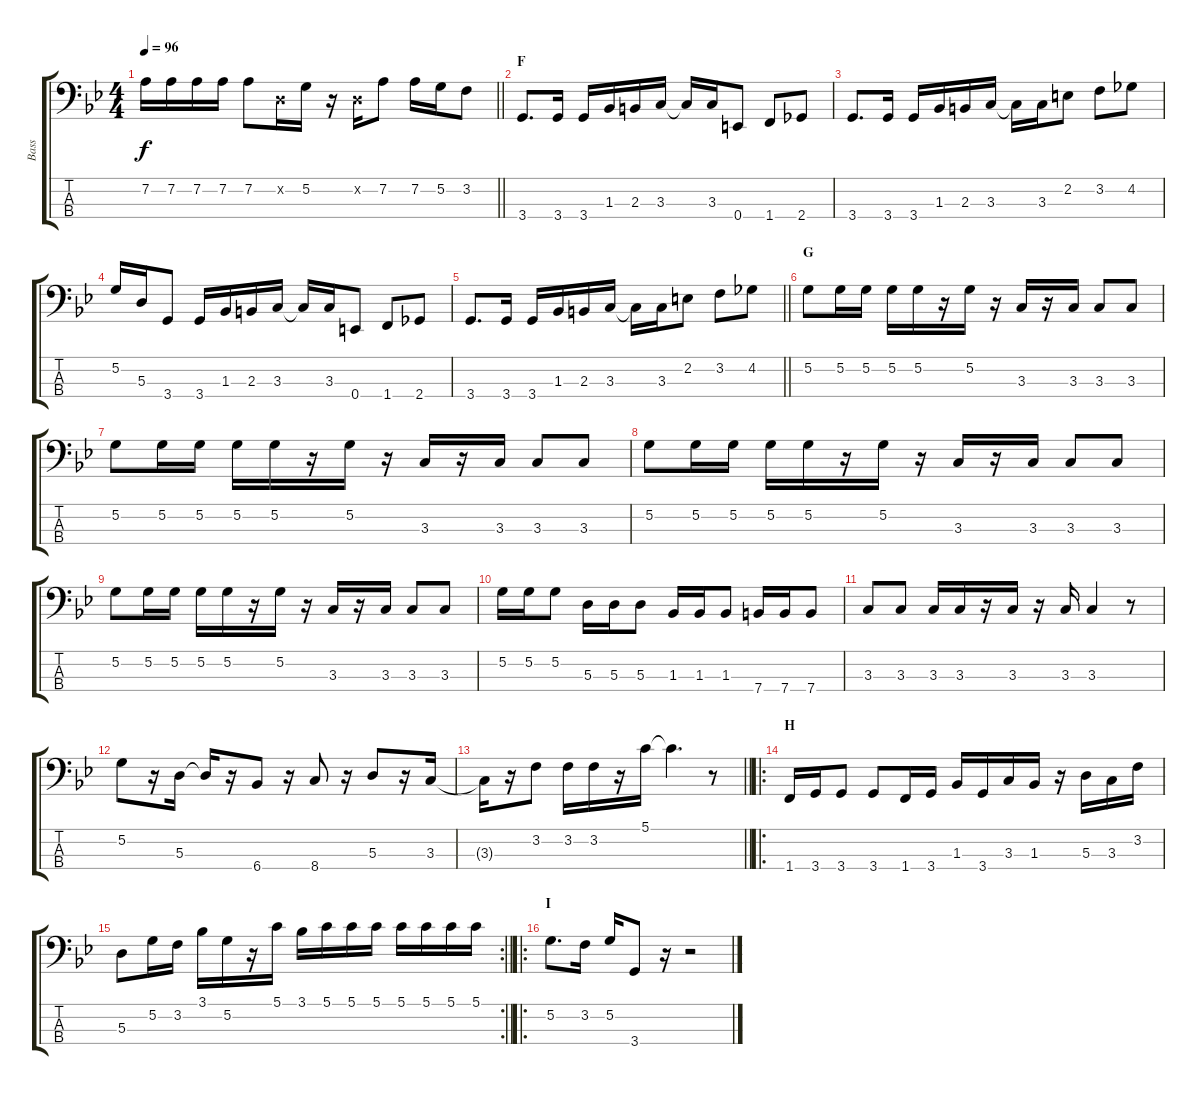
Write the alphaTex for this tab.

\track ("Bass" "Bass") {instrument electricbassfinger}
\staff {score tabs}
\tuning (G2 D2 A1 E1) {hide}
\ts (4 4)
\tempo 96
\clef f4
\barLineRight lightlight
\ks gminor
7.2.16{dy f} 7.2.16 7.2.16 7.2.16 7.2.8 0.2{x}.16 5.2.16 r.16 0.2{x}.16 7.2.8 7.2.16 5.2.16 3.2.8 |
\section ("" "F")
3.4.8{d} 3.4.16 3.4.16 1.3.16 2.3.16 3.3.16 3.3{t}.16 3.3.16 0.4.8 1.4.8 2.4.8 |
3.4.8{d} 3.4.16 3.4.16 1.3.16 2.3.16 3.3.16 3.3{t}.16 3.3.16 2.2.8 3.2.8 4.2.8 |
5.2.16 5.3.16 3.4.8 3.4.16 1.3.16 2.3.16 3.3.16 3.3{t}.16 3.3.16 0.4.8 1.4.8 2.4.8 |
\barLineRight lightlight
3.4.8{d} 3.4.16 3.4.16 1.3.16 2.3.16 3.3.16 3.3{t}.16 3.3.16 2.2.8 3.2.8 4.2.8 |
\section ("" "G")
5.2.8 5.2.16 5.2.16 5.2.16 5.2.16 r.16 5.2.16 r.16 3.3.16 r.16 3.3.16 3.3.8 3.3.8 |
5.2.8 5.2.16 5.2.16 5.2.16 5.2.16 r.16 5.2.16 r.16 3.3.16 r.16 3.3.16 3.3.8 3.3.8 |
5.2.8 5.2.16 5.2.16 5.2.16 5.2.16 r.16 5.2.16 r.16 3.3.16 r.16 3.3.16 3.3.8 3.3.8 |
5.2.8 5.2.16 5.2.16 5.2.16 5.2.16 r.16 5.2.16 r.16 3.3.16 r.16 3.3.16 3.3.8 3.3.8 |
5.2.16 5.2.16 5.2.8 5.3.16 5.3.16 5.3.8 1.3.16 1.3.16 1.3.8 7.4.16 7.4.16 7.4.8 |
3.3.8 3.3.8 3.3.16 3.3.16 r.16 3.3.16 r.16 3.3.16 3.3.4 r.8 |
5.2.8 r.16 5.3.16 5.3{t}.16 r.16 6.4.8 r.16 8.4.8 r.16 5.3.8 r.16 3.3.16 |
\barLineRight lightlight
3.3{t}.16 r.16 3.2.8 3.2.16 3.2.16 r.16 5.1.16 5.1{t}.4{d} r.8 |
\ro
\section ("" "H")
1.4.16 3.4.16 3.4.8 3.4.8 1.4.16 3.4.16 1.3.16 3.4.16 3.3.16 1.3.16 r.16 5.3.16 3.3.16 3.2.16 |
\rc 2
\barLineRight lightlight
5.3.8 5.2.16 3.2.16 3.1.16 5.2.16 r.16 5.1.16 3.1.16 5.1.16 5.1.16 5.1.16 5.1.16 5.1.16 5.1.16 5.1.16 |
\ro
\section ("" "I")
5.2.8{d} 3.2.16 5.2.16 3.4.8 r.16 r.2
